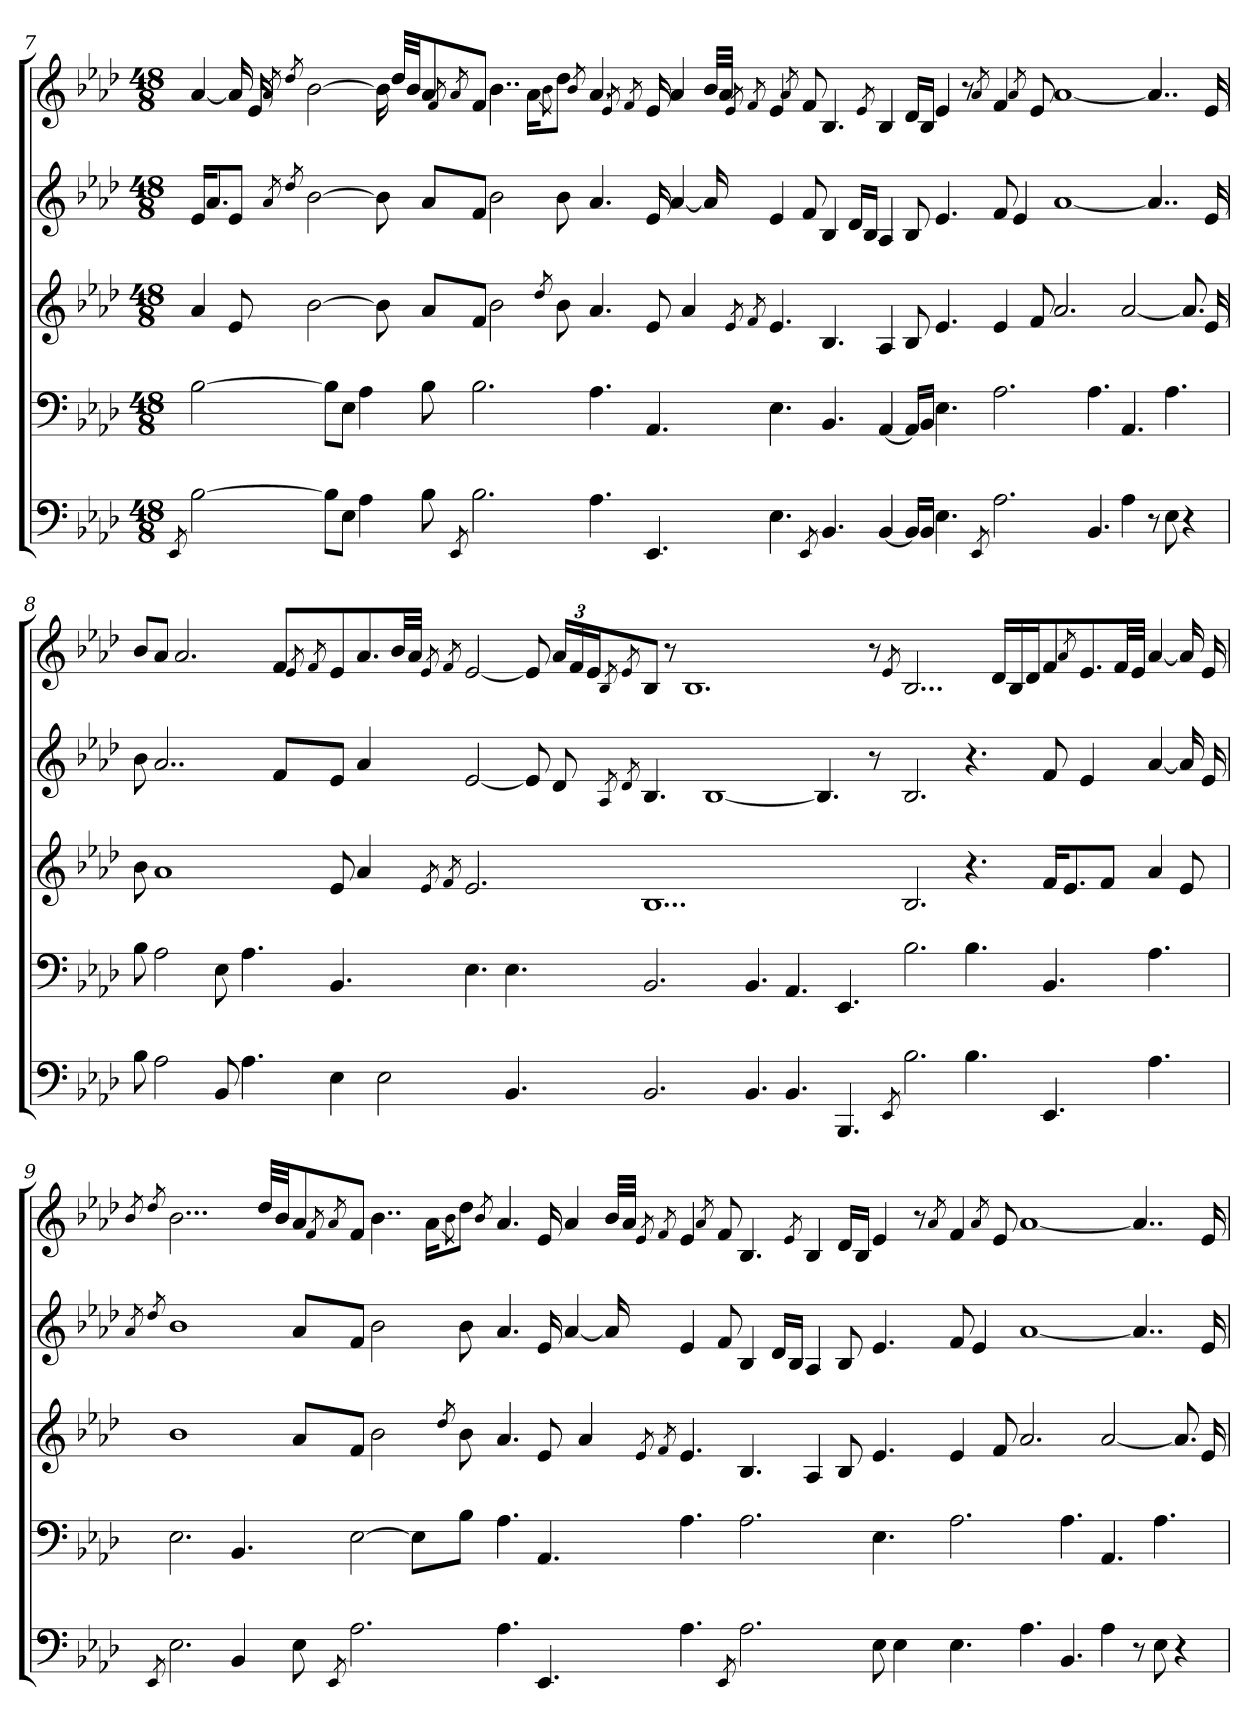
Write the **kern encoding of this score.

**kern	**kern	**kern	**kern	**kern
*part5	*part4	*part3	*part2	*part1
*staff5	*staff4	*staff3	*staff2	*staff1
*clefF4	*clefF4	*clefG2	*clefG2	*clefG2
*k[b-e-a-d-]	*k[b-e-a-d-]	*k[b-e-a-d-]	*k[b-e-a-d-]	*k[b-e-a-d-]
*M48/8	*M48/8	*M48/8	*M48/8	*M48/8
=7	=7	=7	=7	=7
8qEE-	.	.	.	.
[2B-	[2B-	4a-	16e-/KL	[4a-
.	.	.	8.a-/	.
.	.	8e-	8e-/J	16a-]
.	.	.	.	16e-
.	.	.	8qa-	8qa-
.	.	.	8qdd-	8qdd-
.	.	[2b-	[2b-	[2b-
8B-\L]	8B-\L]	.	.	.
8E-\J	8E-\J	.	.	.
4A-	4A-	.	.	.
.	.	8b-]	8b-]	16b-]
.	.	.	.	32dd-/LLL
.	.	.	.	32b-/JJ
8B-	8B-	8a-/L	8a-/L	8a-/
.	.	.	.	8qf/
8qEE-	.	.	.	8qa-/
2.B-	2.B-	8f/J	8f/J	8f/J
.	.	2b-	2b-	4..b-
.	.	.	.	16a-\KL
.	.	8qdd-	.	8qb-\
.	.	8b-	8b-	8dd-\J
.	.	.	.	8qb-
4.A-	4.A-	4.a-	4.a-	4.a-
.	.	.	.	8qe-
.	.	.	.	8qf
4.EE-	4.AA-	8e-	16e-	16e-
.	.	.	[4a-	4a-
.	.	4a-	.	.
.	.	.	16a-]	32b-/LLL
.	.	.	.	32a-/JJJ
.	.	8qe-	.	8qe-
.	.	8qf	.	8qf
4.E-	4.E-	4.e-	4e-	4e-
.	.	.	.	8qa-
.	.	.	8f	8f
8qEE-	.	.	.	.
4.BB-	4.BB-	4.B-	4B-	4.B-
.	.	.	16d-/LL	.
.	.	.	16B-/JJ	.
.	.	.	.	8qe-
[4BB-	[4AA-	4A-	4A-	4B-
16BB-/LL]	16AA-/LL]	8B-	8B-	16d-/LL
16BB-/JJ	16BB-/JJ	.	.	16B-/JJ
4.E-	4.E-	4.e-	4.e-	4e-
.	.	.	.	8r
8qEE-	.	.	.	8qa-
2.A-	2.A-	4e-	8f	4f
.	.	.	4e-	.
.	.	.	.	8qa-
.	.	8f	.	8e-
.	.	2.a-	[1a-	[1a-
4.BB-	4.A-	.	.	.
4A-	4.AA-	[2a-	.	.
8r	.	.	4..a-]	4..a-]
8E-	4.A-	.	.	.
4r	.	8.a-]	.	.
.	.	16e-	16e-	16e-
=8	=8	=8	=8	=8
8B-	8B-	8b-	8b-	8b-/L
2A-	2A-	1a-	2..a-	8a-/J
.	.	.	.	2.a-
8BB-	8E-	.	.	.
4.A-	4.A-	.	.	.
.	.	.	8f/L	8f/L
.	.	.	.	8qe-/
.	.	.	.	8qf/
4E-	4.BB-	8e-	8e-/J	8e-/
.	.	4a-	4a-	8.a-/
2E-	.	.	.	.
.	.	.	.	32b-/LL
.	.	.	.	32a-/JJJ
.	.	8qe-	.	8qe-
.	.	8qf	.	8qf
.	4.E-	2.e-	[2e-	[2e-
4.BB-	4.E-	.	.	.
.	.	.	8e-]	8e-]
.	.	.	8d-	24a-/LL
.	.	.	.	24f/
.	.	.	.	24e-/J
.	.	.	8qA-	8qB-/
.	.	.	8qd-	8qe-/
2.BB-	2.BB-	1...B-	4.B-	8B-/J
.	.	.	.	8r
.	.	.	.	1.B-
.	.	.	[1B-	.
4.BB-	4.BB-	.	.	.
4.BB-	4.AA-	.	.	.
.	.	.	4.B-]	.
4.BBB-	4.EE-	.	.	.
.	.	.	8r	8r
8qEE-	.	.	.	8qe-
2.B-	2.B-	2.B-	2.B-	2...B-
4.B-	4.B-	4.r	4.r	.
.	.	.	.	16d-/LL
.	.	.	.	16B-/
.	.	.	.	16d-/J
4.EE-	4.BB-	16f/KL	8f	8f/
.	.	8.e-/	.	.
.	.	.	.	8qa-/
.	.	.	4e-	8.e-/
.	.	8f/J	.	.
.	.	.	.	32f/LL
.	.	.	.	32e-/JJJ
4.A-	4.A-	4a-	[4a-	[4a-
.	.	8e-	16a-]	16a-]
.	.	.	16e-	16e-
=9	=9	=9	=9	=9
.	.	.	8qa-	8qb-
8qEE-	.	.	8qdd-	8qdd-
2.E-	2.E-	1b-	1b-	2...b-
4BB-	4.BB-	.	.	.
.	.	.	.	32dd-/LLL
.	.	.	.	32b-/JJ
8E-	.	8a-/L	8a-/L	8a-/
.	.	.	.	8qf/
8qEE-	.	.	.	8qa-/
2.A-	[2E-	8f/J	8f/J	8f/J
.	.	2b-	2b-	4..b-
.	8E-\L]	.	.	.
.	.	.	.	16a-\KL
.	.	8qdd-	.	8qb-\
.	8B-\J	8b-	8b-	8dd-\J
.	.	.	.	8qb-
4.A-	4.A-	4.a-	4.a-	4.a-
4.EE-	4.AA-	8e-	16e-	16e-
.	.	.	[4a-	4a-
.	.	4a-	.	.
.	.	.	16a-]	32b-/LLL
.	.	.	.	32a-/JJJ
.	.	8qe-	.	8qe-
.	.	8qf	.	8qf
4.A-	4.A-	4.e-	4e-	4e-
.	.	.	.	8qa-
.	.	.	8f	8f
8qEE-	.	.	.	.
2.A-	2.A-	4.B-	4B-	4.B-
.	.	.	16d-/LL	.
.	.	.	16B-/JJ	.
.	.	.	.	8qe-
.	.	4A-	4A-	4B-
.	.	8B-	8B-	16d-/LL
.	.	.	.	16B-/JJ
8E-	4.E-	4.e-	4.e-	4e-
4E-	.	.	.	.
.	.	.	.	8r
.	.	.	.	8qa-
4.E-	2.A-	4e-	8f	4f
.	.	.	4e-	.
.	.	.	.	8qa-
.	.	8f	.	8e-
4.A-	.	2.a-	[1a-	[1a-
4.BB-	4.A-	.	.	.
4A-	4.AA-	[2a-	.	.
8r	.	.	4..a-]	4..a-]
8E-	4.A-	.	.	.
4r	.	8.a-]	.	.
.	.	16e-	16e-	16e-
=	=	=	=	=
*-	*-	*-	*-	*-
